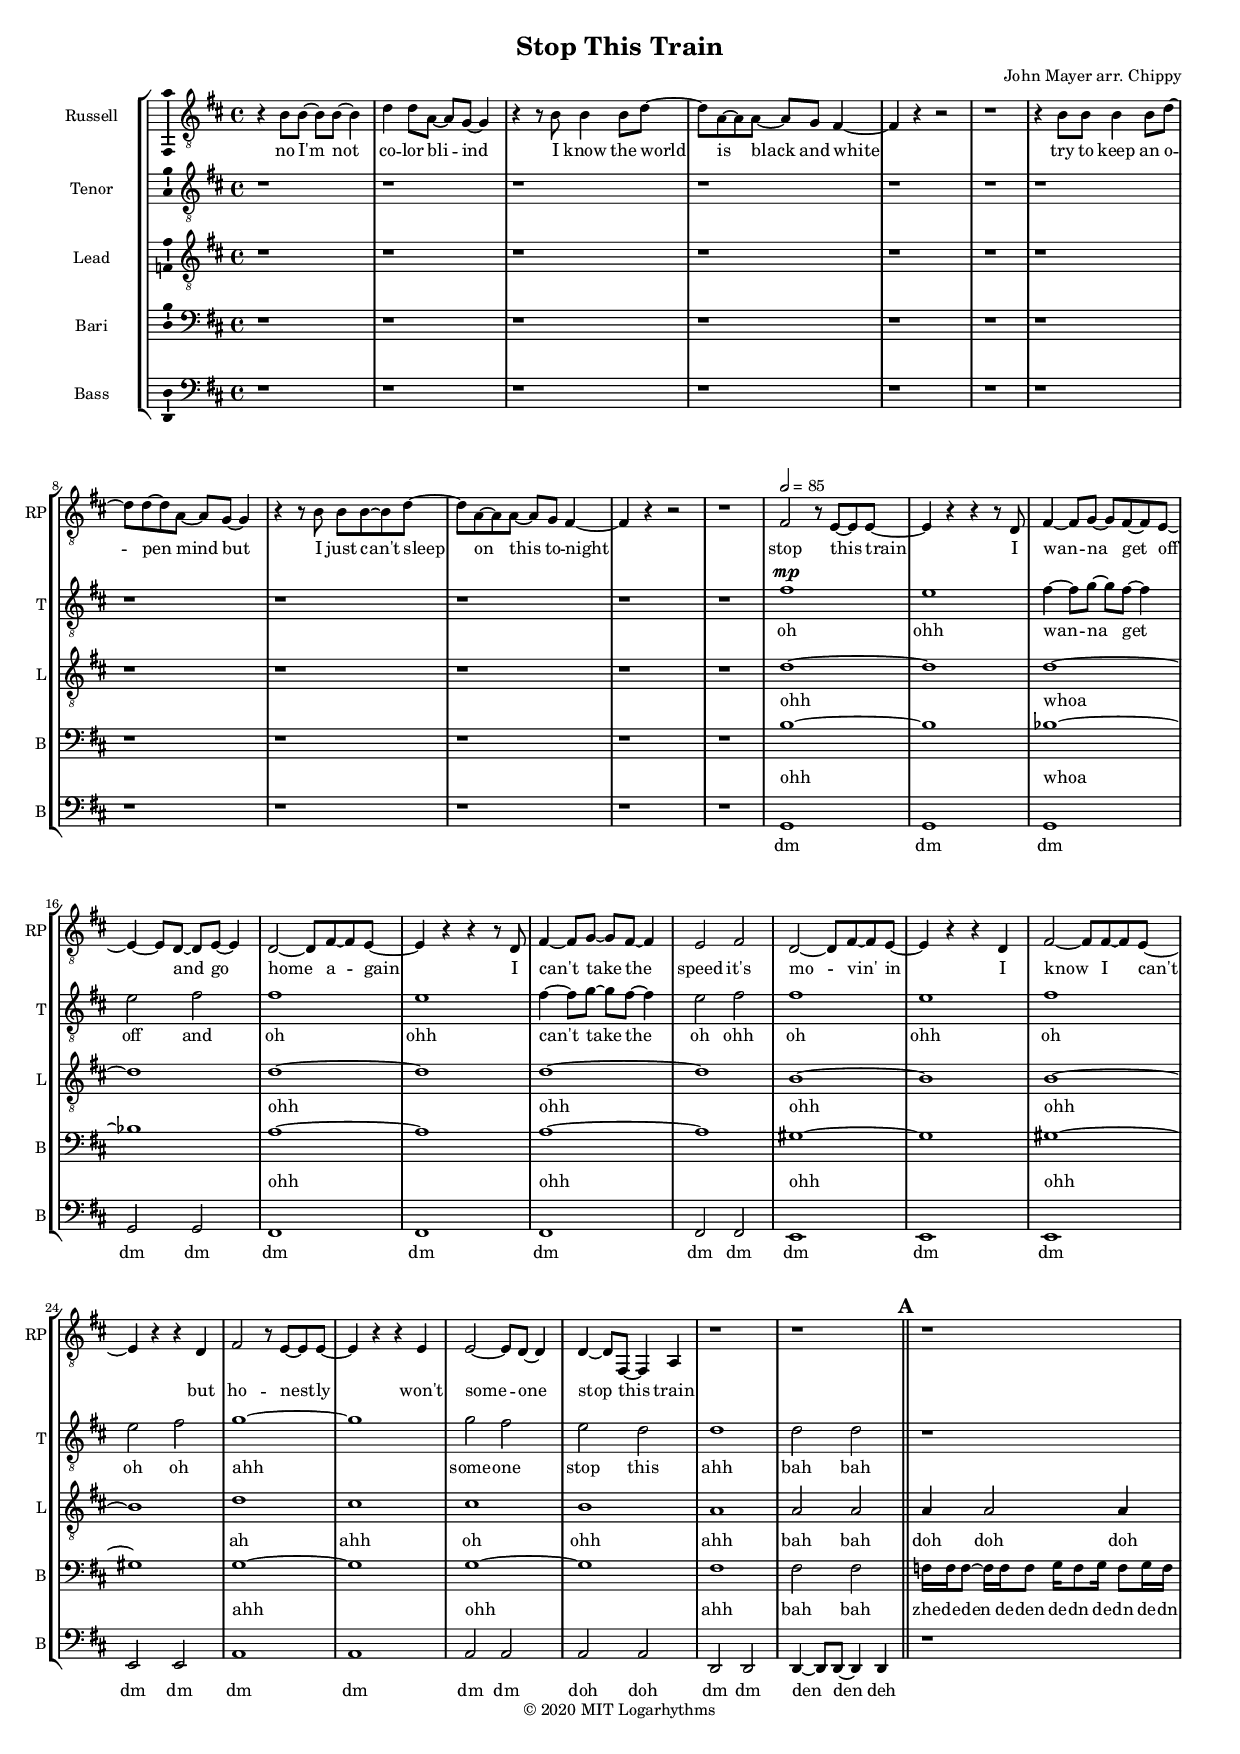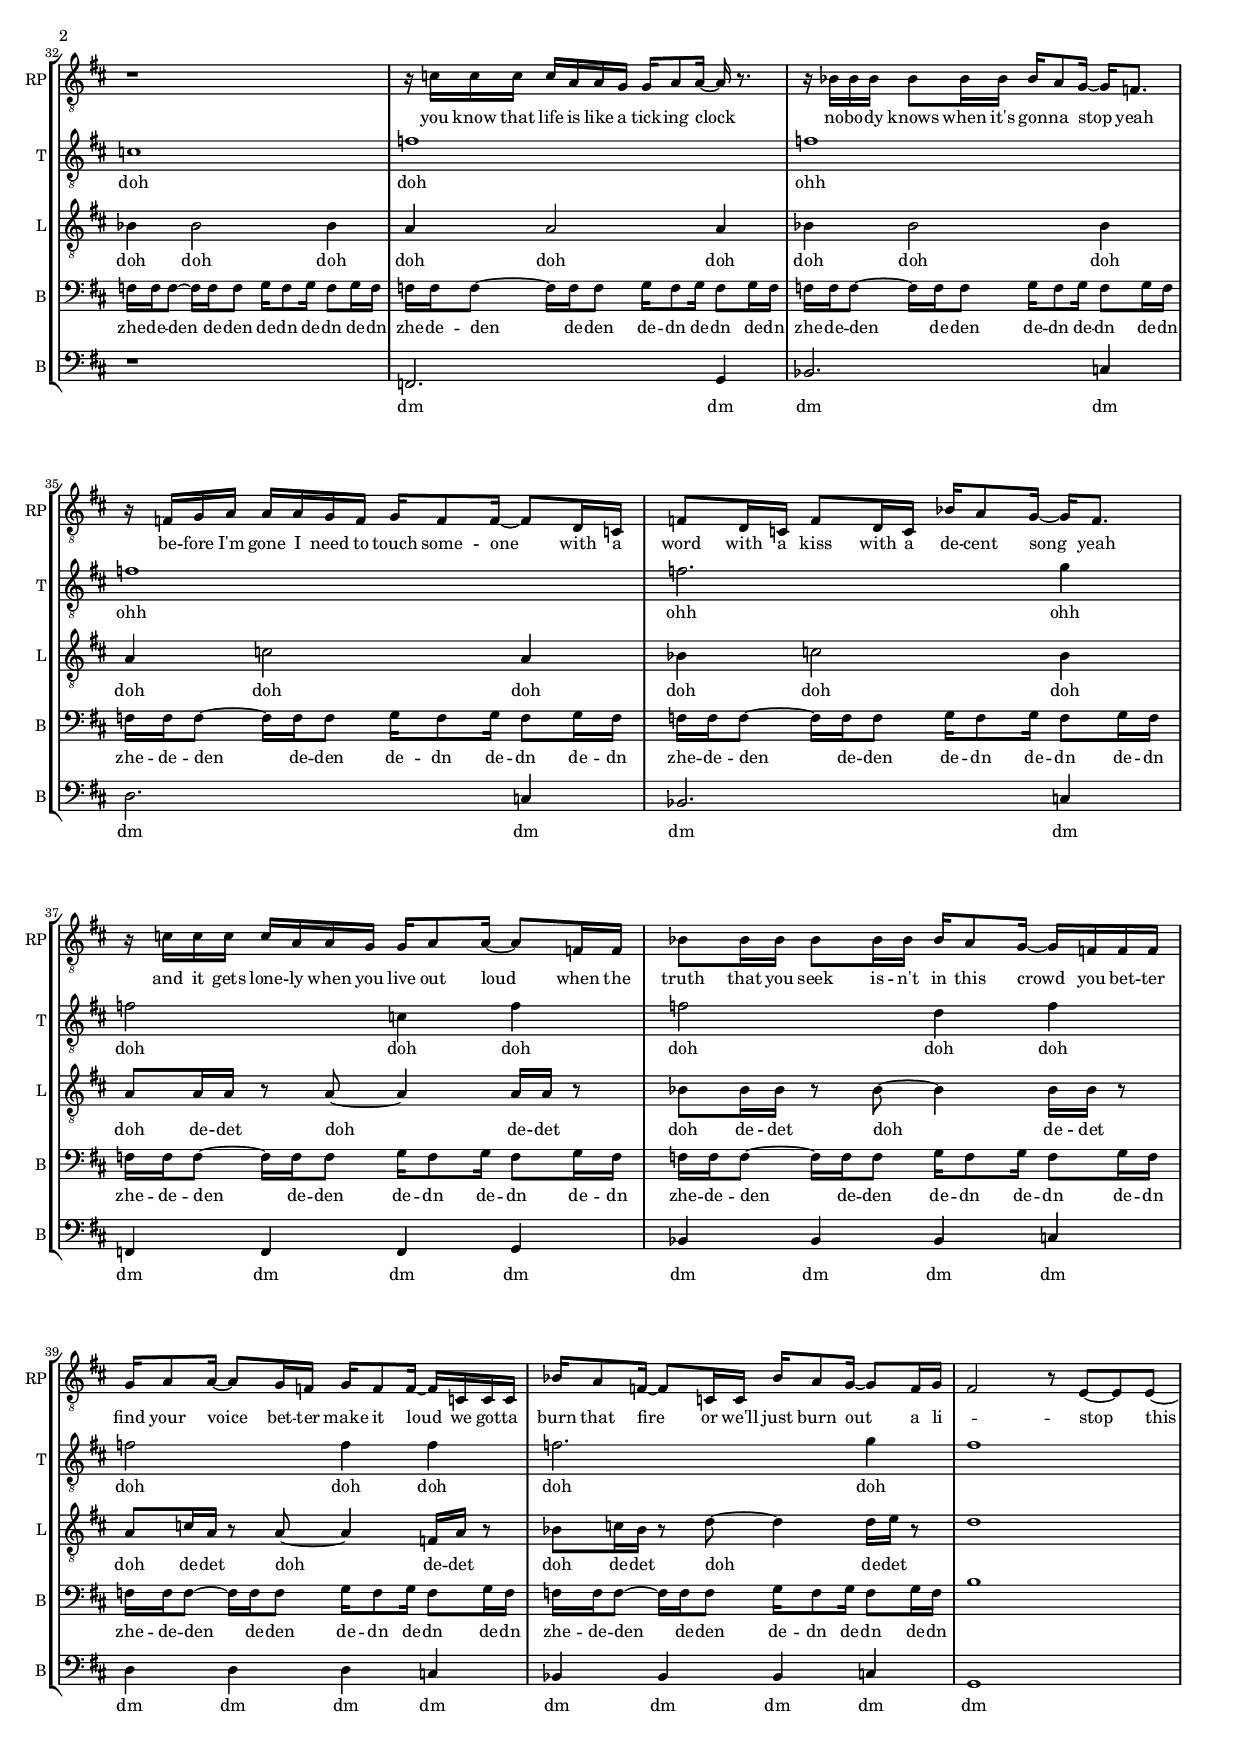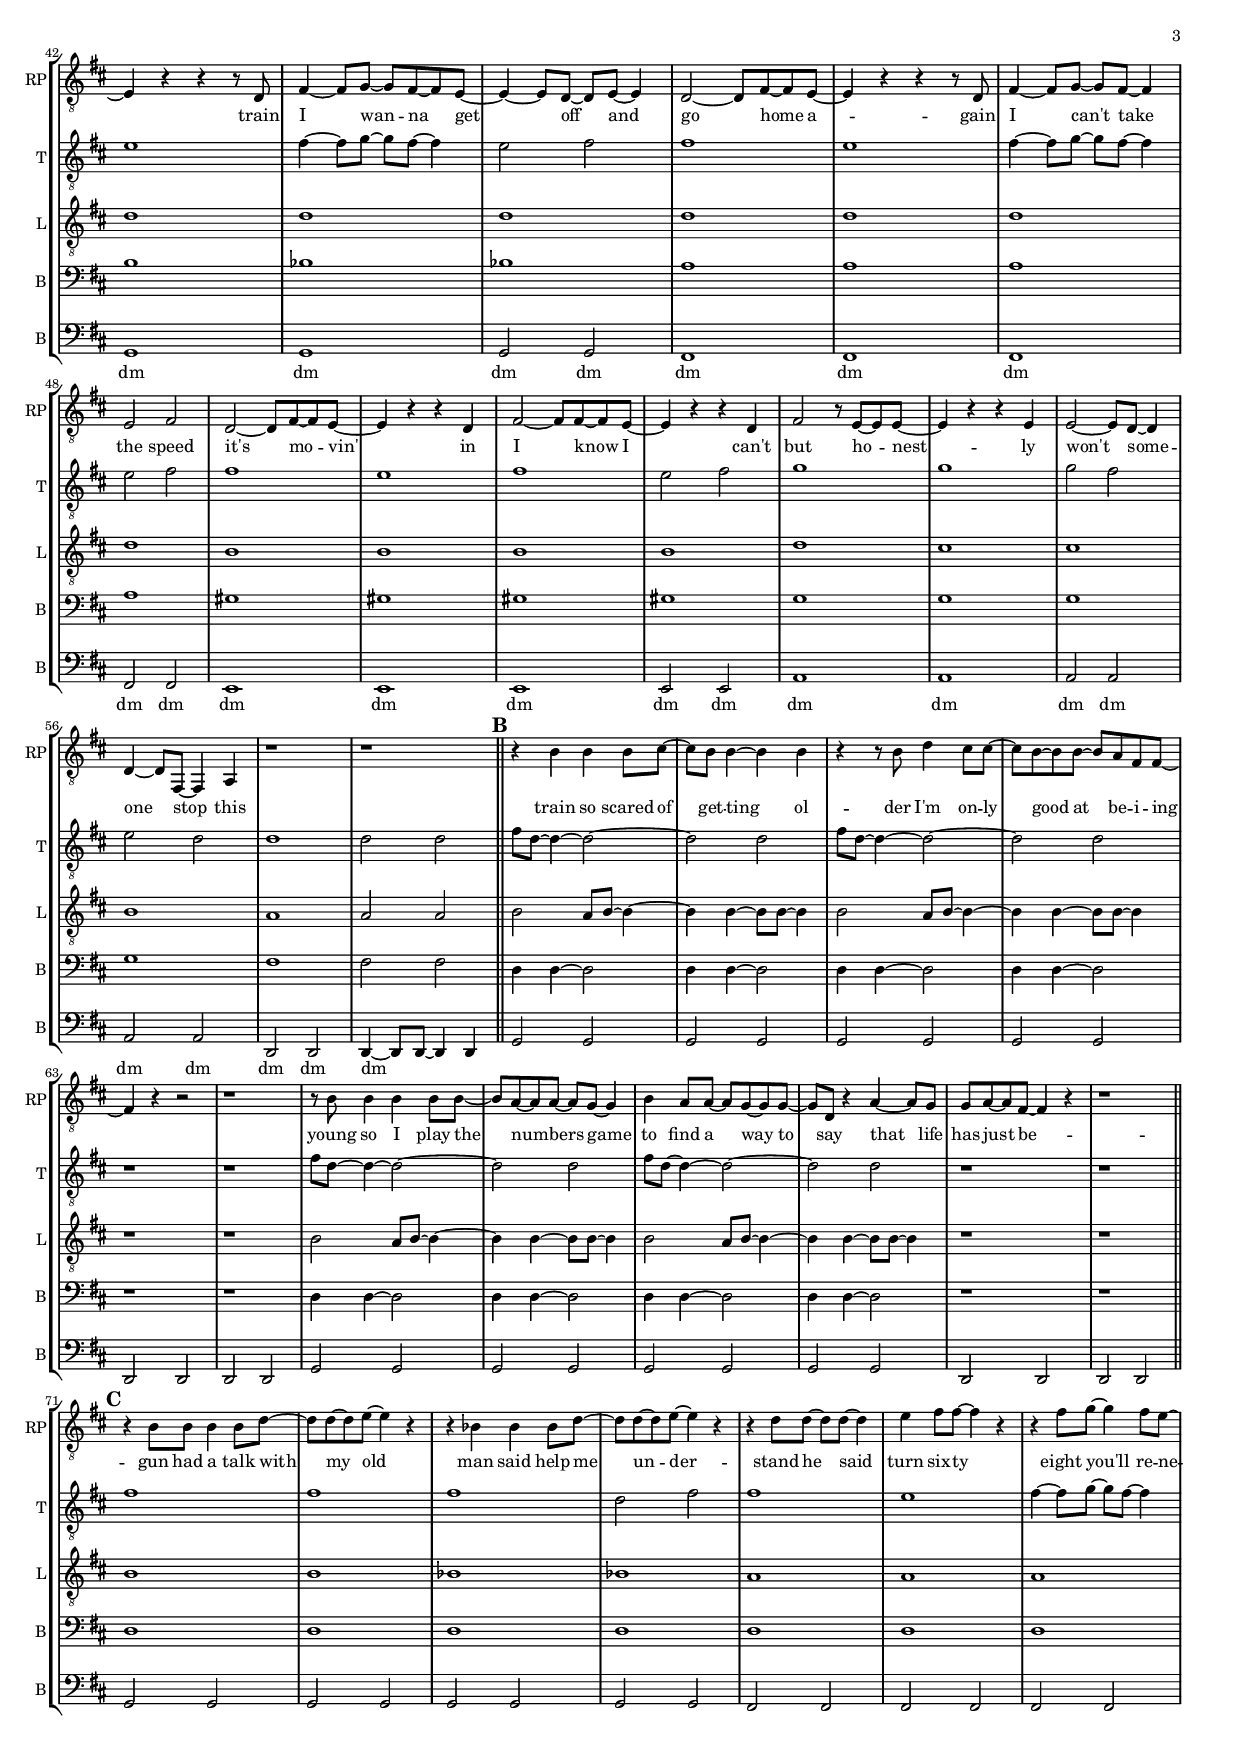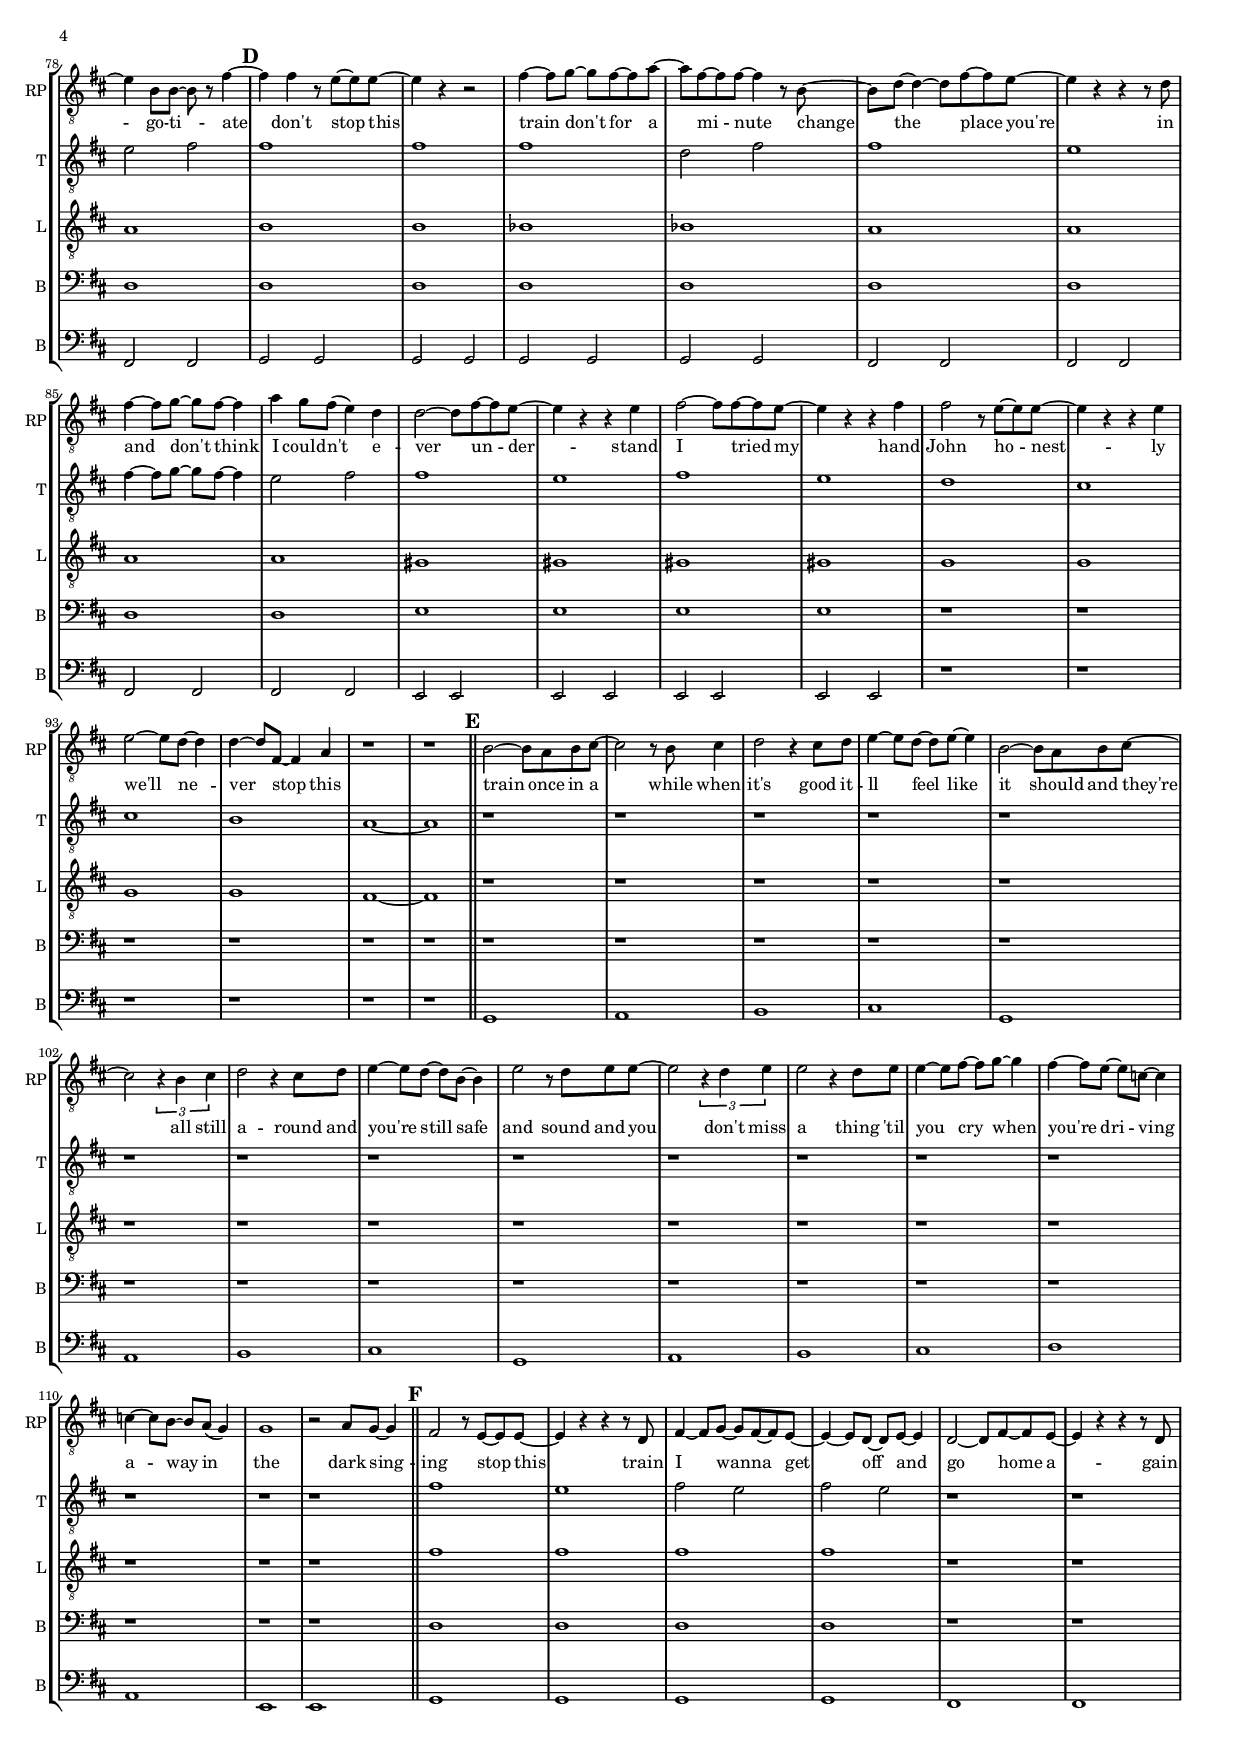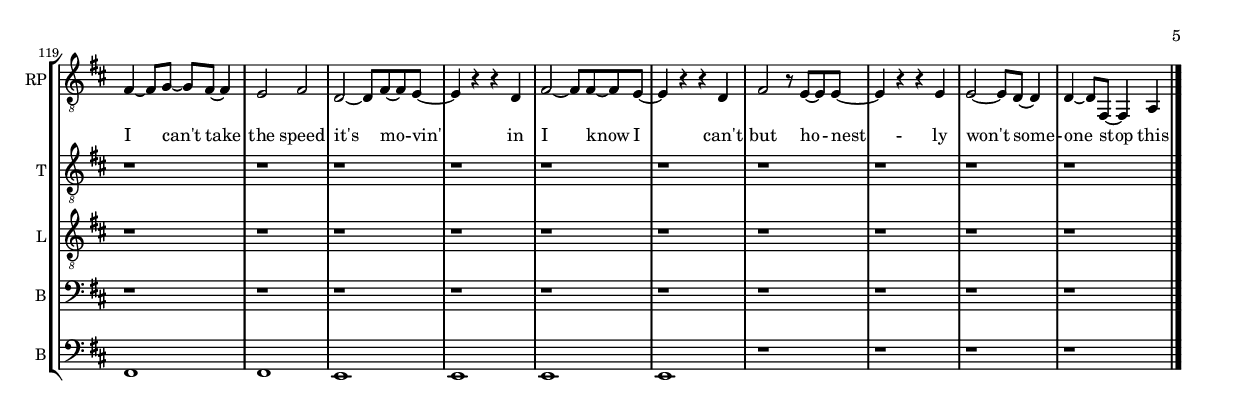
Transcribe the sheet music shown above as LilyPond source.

% score:///home/ryan/git/personal/stop-this-train/score.ly
% play:///home/ryan/git/personal/stop-this-train/media/russell.m4a:0
% play:///home/ryan/git/personal/stop-this-train/media/original.m4a:150
% play:///home/ryan/git/personal/stop-this-train/media/tori.m4a:4

\version "2.18.2"

#(set-global-staff-size 14)

\header {
  title = "Stop This Train"
  composer = "John Mayer arr. Chippy"
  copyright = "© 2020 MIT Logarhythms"
}

gSolo = { \key d \major }
gSoloLyrics = {}
gComp = { \key d \major }
gCompLyrics = {}
gRat = { \key d \major }
gRatLyrics = {}
gTenor = { \key d \major }
gTenorLyrics = {}
gLead = { \key d \major }
gLeadLyrics = {}
gBari = { \key d \major }
gBariLyrics = {}
gBass = { \key d \major }
gBassLyrics = {}


solo = \relative c' {
  r4  b8 b~  b8 b~  b4 |
  % no I'm not
  d4  d8 a~  a8 g~ g4 |
  % color bli-ind
  r4  r8 b  b4  b8 d~ |
  % I know the world
  d8 a~  a8 a~  a8 g  fis4~ |
  % is black and white

  fis4 r4 r2 |
  r1 |

  r4  b8 b  b4  b8 d~ |
  % try to keep an o-
  d8 d~  d8 a~  a8 g~ g4 |
  % pen mind but
  r4  r8 b  b8 b~  b8 d~ |
  % I just can't
  d8 a~  a8 a~  a8 g  fis4~ |
  % sleep on this tonigt

  fis4 r4 r2 |
  r1 |
}

soloLyrics = \lyricmode {
  no I'm not
  co -- lor bli -- ind
  I know the world
  is black and white

  try to keep an o --
  pen mind but
  I just can't
  sleep on this to -- night
}

comp = \relative c {
  r1 | r1 | r1 | r1 |
  r1 | r1 | r1 | r1 |
  r1 | r1 | r1 | r1 |
}

compLyrics = \lyricmode {}

rat = \relative c'' {
  r1 | r1 | r1 | r1 |
  r1 | r1 | r1 | r1 |
  r1 | r1 | r1 | r1 |
}

ratLyrics = \lyricmode {}

tenor = \relative c' {
  r1 | r1 | r1 | r1 |
  r1 | r1 | r1 | r1 |
  r1 | r1 | r1 | r1 |
}

tenorLyrics = \lyricmode {}

lead = \relative c' {
  r1 | r1 | r1 | r1 |
  r1 | r1 | r1 | r1 |
  r1 | r1 | r1 | r1 |
}

leadLyrics = \lyricmode {}

bari = \relative c' {
  r1 | r1 | r1 | r1 |
  r1 | r1 | r1 | r1 |
  r1 | r1 | r1 | r1 |
}

bariLyrics = \lyricmode {}

bass = \relative c, {
  r1 | r1 | r1 | r1 |
  r1 | r1 | r1 | r1 |
  r1 | r1 | r1 | r1 |
}

bassLyrics = \lyricmode {}


% "Export" the music to new variables

gSolo = { \gSolo \solo }
gSoloLyrics = { \gSoloLyrics \soloLyrics }
gComp = { \gComp \comp }
gCompLyrics = { \gCompLyrics \compLyrics }
gRat = { \gRat \rat }
gRatLyrics = { \gRatLyrics \ratLyrics }
gTenor = { \gTenor \tenor }
gTenorLyrics = { \gTenorLyrics \tenorLyrics }
gLead = { \gLead \lead }
gLeadLyrics = { \gLeadLyrics \leadLyrics }
gBari = { \gBari \bari }
gBariLyrics = { \gBariLyrics \bariLyrics }
gBass = { \gBass \bass }
gBassLyrics = { \gBassLyrics \bassLyrics }

% score:///home/ryan/git/personal/stop-this-train/score.ly
% play:///home/ryan/git/personal/stop-this-train/media/russell.m4a:68.75
% play:///home/ryan/git/personal/stop-this-train/media/original.m4a:96

solo = \relative c {
  \tempo 2 = 85

  fis2  r8 e~  e8 e~ |
  % stop this train
  e4  r4  r4  r8 d |
  % I
  fis4~  fis8 g~  g8 fis~  fis8 e~ |
  % wan-na get off
  e4~  e8 d~  d8 e8~  e4 |
  % and go

  d2~  d8 fis~  fis8 e~ |
  % home again
  e4  r4  r4  r8 d |
  % I
  fis4~  fis8 g~  g8 fis~  fis4 |
  % can't take the
  e2  fis2 |
  % speed it's

  d2~  d8 fis~  fis8 e~ |
  % mo-vin' in
  e4  r4  r4  d4 |
  % I
  fis2~  fis8 fis~  fis8 e~ |
  % know I can't
  e4  r4  r4  d4 |
  % but

  fis2  r8 e~  e8 e~ |
  % honestly
  e4  r4  r4  e4 |
  % won't
  e2~  e8 d~  d4 |
  % some one
  d4~  d8 fis,~  fis4  a4 |
  % stop this train

  r1 | r1 |

  \bar "||" \mark \default
}

soloLyrics = \lyricmode {
  stop this train
  I
  wan -- na get off
  and go

  home a -- gain
  I
  can't take the
  speed it's

  mo -- vin' in
  I
  know I can't
  but

  ho -- nest -- ly
  won't
  some -- one
  stop this train
}

% play:///home/ryan/git/personal/stop-this-train/media/tori.m4a:93
toricomp = \relative c' {
  d2  r8 b~  b8 b~ |
  % stop this train
  b4  r4  r2 |
  %
  d4~  d8 e~  e8 d~  d8 b~ |
  % wan-na get off
  b4~  b8 a~  a8 b8~  b4 |
  % and go
}

comp = \relative c' {
  r1 | r1 | r1 | r1 |
  r1 | r1 | r1 | r1 |
  r1 | r1 | r1 | r1 |
  r1 | r1 | r1 | r1 |
  r1 | r1 |
}

compLyrics = \lyricmode {}

rat = \relative c'' {
  r1 | r1 | r1 | r1 |
  r1 | r1 | r1 | r1 |
  r1 | r1 | r1 | r1 |
  r1 | r1 | r1 | r1 |
  r1 | r1 |
}

ratLyrics = \lyricmode {}

tenor = \relative c' {
  fis1^\mp |
  e1 |
  fis4~  fis8 g~  g8 fis~  fis4 |
  e2  fis |

  fis1 |
  e1 |
  fis4~  fis8 g~  g8 fis~  fis4 |
  e2  fis |

  fis1 |
  e1 |
  fis1 |
  e2  fis2 |

  g1~ |
  g1 |
  g2  fis2 |
  e2  d2 |

  d1 | d2  d2 |
}

tenorLyrics = \lyricmode {
  oh ohh
  wan -- na get off and
  oh ohh
  can't take the
  oh ohh
  oh ohh
  oh oh oh ahh
  some -- one stop this
  ahh bah bah
}

lead = \relative c' {
  d1~ |
  d1 |
  d1~ |
  d1 |

  d1~ |
  d1 |
  d1~ |
  d1 |

  b1~ |
  b1 |
  b1~ |
  b1 |

  d1 |
  cis1 |
  cis1 |
  b1 |

  a1 | a2  a2 |
}

leadLyrics = \lyricmode {
  ohh
  whoa
  ohh
  ohh
  ohh
  ohh
  ah ahh
  oh ohh
  ahh bah bah
}

% play:///home/ryan/git/personal/stop-this-train/media/original.m4a:110
bari = \relative c' {
  b1~ |
  b1 |
  bes1~ |
  bes1 |

  a1~ |
  a1 |
  a1~ |
  a1 |

  gis1~ |
  gis1 |
  gis1~ |
  gis1 |

  g1~ |
  g1 |
  g1~ |
  g1 |

  fis1 | fis2  fis2 |
}

bariLyrics = \lyricmode {
  ohh
  whoa
  ohh
  ohh
  ohh
  ohh
  ahh
  ohh
  ahh bah bah
}

bass = \relative c {
  g1 | g1 | g1 | g2 g |
  fis1 | fis1 | fis1 | fis2 fis |
  e1 | e1 | e1 | e2 e |
  a1 | a1 | a2 a | a2 a |
  d,2 d | d4~  d8 d~  d4  d4 |
}

bassLyrics = \lyricmode {
  dm dm dm dm dm
  dm dm dm dm dm
  dm dm dm dm dm
  dm dm dm dm doh doh
  dm dm den den deh
}


% "Export" the music to new variables

gSolo = { \gSolo \solo }
gSoloLyrics = { \gSoloLyrics \soloLyrics }
gComp = { \gComp \comp }
gCompLyrics = { \gCompLyrics \compLyrics }
gRat = { \gRat \rat }
gRatLyrics = { \gRatLyrics \ratLyrics }
gTenor = { \gTenor \tenor }
gTenorLyrics = { \gTenorLyrics \tenorLyrics }
gLead = { \gLead \lead }
gLeadLyrics = { \gLeadLyrics \leadLyrics }
gBari = { \gBari \bari }
gBariLyrics = { \gBariLyrics \bariLyrics }
gBass = { \gBass \bass }
gBassLyrics = { \gBassLyrics \bassLyrics }


solo = \relative c' {
  r1 | r1 |
  r16 c c c  c a a g  g a8 a16~  a r8. |
  r16 bes bes bes  bes8 bes16 bes  bes a8 g16~  g f8. |
  r16 f g a  a a g f  g f8 f16~  f8 d16 c |
  f8 d16 c  f8 d16 c  bes' a8 g16~  g f8. |
  r16 c' c c  c a a g  g a8 a16~  a8 f16 f |
  bes8 bes16 bes  bes8 bes16 bes  bes a8 g16~  g f f f |
  g a8 a16~  a8 g16 f  g f8 f16~  f c c c |
  bes' a8 f16~  f8 c16 c  bes' a8 g16~  g8 f16 g~ |
}

soloLyrics = \lyricmode {
  you know that life is like a tick -- ing clock
  no -- bo -- dy knows when it's gon -- na stop yeah
  be -- fore I'm gone I need to touch some -- one with a
  word with a kiss with a de -- cent song yeah

  and it gets lone -- ly when you live out loud when the
  truth that you seek is -- n't in this crowd you bet -- ter
  find your voice bet -- ter make it loud we got -- ta
  burn that fire or we'll just burn out a li --
}

comp = {
  r1 | r1 |
  r1 | r1 | r1 | r1 |
  r1 | r1 | r1 | r1 |
}

compLyrics = \lyricmode {

}

rat = {
  r1 | r1 |
  r1 | r1 | r1 | r1 |
  r1 | r1 | r1 | r1 |
}

ratLyrics = \lyricmode {

}

tenor = \relative c' {
  r1 |
  c1 |
  f1 |
  f1 |
  f1 |
  f2. g4 |
  f2 c4 f |
  f2 d4 f |
  f2 f4 f |
  f2. g4 |
}

tenorLyrics = \lyricmode {
  doh
  doh
  ohh
  ohh
  ohh ohh
  doh doh doh
  doh doh doh
  doh doh doh
  doh doh
}

lead = \relative c' {
  a4  a2  a4 |
  bes4  bes2  bes4 |
  a4  a2  a4 |
  bes4  bes2  bes4 |
  a4  c2  a4 |
  bes4  c2  bes4 |

  a8 a16 a  r8 a~  a4  a16 a r8 |
  bes8 bes16 bes  r8 bes~  bes4  bes16 bes r8 |
  a8 c16 a  r8 a~  a4  f16 a r8 |
  bes8 c16 bes  r8 d~  d4  d16 e r8 |
}

leadLyrics = \lyricmode {
  doh doh doh
  doh doh doh
  doh doh doh
  doh doh doh
  doh doh doh
  doh doh doh

  doh de -- det doh de -- det
  doh de -- det doh de -- det
  doh de -- det doh de -- det
  doh de -- det doh de -- det
}

bari = \relative c {
  f16 f f8~  f16 f f8  g16 f8 g16  f8 g16 f |
  f16 f f8~  f16 f f8  g16 f8 g16  f8 g16 f |
  f16 f f8~  f16 f f8  g16 f8 g16  f8 g16 f |
  f16 f f8~  f16 f f8  g16 f8 g16  f8 g16 f |
  f16 f f8~  f16 f f8  g16 f8 g16  f8 g16 f |
  f16 f f8~  f16 f f8  g16 f8 g16  f8 g16 f |

  f16 f f8~  f16 f f8  g16 f8 g16  f8 g16 f |
  f16 f f8~  f16 f f8  g16 f8 g16  f8 g16 f |
  f16 f f8~  f16 f f8  g16 f8 g16  f8 g16 f |
  f16 f f8~  f16 f f8  g16 f8 g16  f8 g16 f |
}

bariLyrics = \lyricmode {
  zhe -- de -- den de -- den de -- dn de -- dn de -- dn
  zhe -- de -- den de -- den de -- dn de -- dn de -- dn
  zhe -- de -- den de -- den de -- dn de -- dn de -- dn
  zhe -- de -- den de -- den de -- dn de -- dn de -- dn
  zhe -- de -- den de -- den de -- dn de -- dn de -- dn
  zhe -- de -- den de -- den de -- dn de -- dn de -- dn
  zhe -- de -- den de -- den de -- dn de -- dn de -- dn
  zhe -- de -- den de -- den de -- dn de -- dn de -- dn
  zhe -- de -- den de -- den de -- dn de -- dn de -- dn
  zhe -- de -- den de -- den de -- dn de -- dn de -- dn
}

bass = \relative c, {
  r1 | r1 |
  f2.  g4 |
  bes2.  c4 |
  d2. c4 |
  bes2. c4|
  f,4 f f g |
  bes4 bes bes c |
  d4 d d c |
  bes4 bes bes c |
}

bassLyrics = \lyricmode {
  dm dm
  dm dm
  dm dm
  dm dm
  dm dm dm dm
  dm dm dm dm
  dm dm dm dm
  dm dm dm dm
}


% "Export" the music to new variables

gSolo = { \gSolo \solo }
gSoloLyrics = { \gSoloLyrics \soloLyrics }
gComp = { \gComp \comp }
gCompLyrics = { \gCompLyrics \compLyrics }
gRat = { \gRat \rat }
gRatLyrics = { \gRatLyrics \ratLyrics }
gTenor = { \gTenor \tenor }
gTenorLyrics = { \gTenorLyrics \tenorLyrics }
gLead = { \gLead \lead }
gLeadLyrics = { \gLeadLyrics \leadLyrics }
gBari = { \gBari \bari }
gBariLyrics = { \gBariLyrics \bariLyrics }
gBass = { \gBass \bass }
gBassLyrics = { \gBassLyrics \bassLyrics }

% score:///home/ryan/git/personal/stop-this-train/score.ly
% play:///home/ryan/git/personal/stop-this-train/media/russell.m4a:68.75
% play:///home/ryan/git/personal/stop-this-train/media/original.m4a:96

solo = \relative c {
  fis2  r8 e~  e8 e~ |
  % stop this train
  e4  r4  r4  r8 d |
  % I
  fis4~  fis8 g~  g8 fis~  fis8 e~ |
  % wan-na get off
  e4~  e8 d~  d8 e8~  e4 |
  % and go

  d2~  d8 fis~  fis8 e~ |
  % home again
  e4  r4  r4  r8 d |
  % I
  fis4~  fis8 g~  g8 fis~  fis4 |
  % can't take the
  e2  fis2 |
  % speed it's

  d2~  d8 fis~  fis8 e~ |
  % mo-vin' in
  e4  r4  r4  d4 |
  % I
  fis2~  fis8 fis~  fis8 e~ |
  % know I can't
  e4  r4  r4  d4 |
  % but

  fis2  r8 e~  e8 e~ |
  % honestly
  e4  r4  r4  e4 |
  % won't
  e2~  e8 d~  d4 |
  % some one
  d4~  d8 fis,~  fis4  a4 |
  % stop this train

  r1 | r1 |

  \bar "||" \mark \default
}

soloLyrics = \lyricmode {
  stop this train
  I
  wan -- na get off
  and go

  home a -- gain
  I
  can't take the
  speed it's

  mo -- vin' in
  I
  know I can't
  but

  ho -- nest -- ly
  won't
  some -- one
  stop this train
}

% play:///home/ryan/git/personal/stop-this-train/media/tori.m4a:93
toricomp = \relative c' {
  d2  r8 b~  b8 b~ |
  % stop this train
  b4  r4  r2 |
  %
  d4~  d8 e~  e8 d~  d8 b~ |
  % wan-na get off
  b4~  b8 a~  a8 b8~  b4 |
  % and go
}

comp = \relative c' {
  r1 | r1 | r1 | r1 |
  r1 | r1 | r1 | r1 |
  r1 | r1 | r1 | r1 |
  r1 | r1 | r1 | r1 |
  r1 | r1 |
}

compLyrics = \lyricmode {}

rat = \relative c'' {
  r1 | r1 | r1 | r1 |
  r1 | r1 | r1 | r1 |
  r1 | r1 | r1 | r1 |
  r1 | r1 | r1 | r1 |
  r1 | r1 |
}

ratLyrics = \lyricmode {}

tenor = \relative c' {
  fis1 |
  e1 |
  fis4~  fis8 g~  g8 fis~  fis4 |
  e2  fis |

  fis1 |
  e1 |
  fis4~  fis8 g~  g8 fis~  fis4 |
  e2  fis |

  fis1 |
  e1 |
  fis1 |
  e2  fis2 |

  g1 |
  g1 |
  g2  fis2 |
  e2  d2 |

  d1 | d2  d2 |
}

tenorLyrics = \lyricmode {}

lead = \relative c' {
  d1 |
  d1 |
  d1 |
  d1 |

  d1 |
  d1 |
  d1 |
  d1 |

  b1 |
  b1 |
  b1 |
  b1 |

  d1 |
  cis1 |
  cis1 |
  b1 |

  a1 | a2  a2 |
}

leadLyrics = \lyricmode {}

% play:///home/ryan/git/personal/stop-this-train/media/original.m4a:110
bari = \relative c' {
  b1 |
  b1 |
  bes1 |
  bes1 |

  a1 |
  a1 |
  a1 |
  a1 |

  gis1 |
  gis1 |
  gis1 |
  gis1 |

  g1 |
  g1 |
  g1 |
  g1 |

  fis1 | fis2  fis2 |
}

bariLyrics = \lyricmode {}

bass = \relative c {
  g1 | g1 | g1 | g2 g |
  fis1 | fis1 | fis1 | fis2 fis |
  e1 | e1 | e1 | e2 e |
  a1 | a1 | a2 a | a2 a |
  d,2 d | d4~  d8 d~  d4  d4 |
}


% "Export" the music to new variables

gSolo = { \gSolo \solo }
gSoloLyrics = { \gSoloLyrics \soloLyrics }
gComp = { \gComp \comp }
gCompLyrics = { \gCompLyrics \compLyrics }
gRat = { \gRat \rat }
gRatLyrics = { \gRatLyrics \ratLyrics }
gTenor = { \gTenor \tenor }
gTenorLyrics = { \gTenorLyrics \tenorLyrics }
gLead = { \gLead \lead }
gLeadLyrics = { \gLeadLyrics \leadLyrics }
gBari = { \gBari \bari }
gBariLyrics = { \gBariLyrics \bariLyrics }
gBass = { \gBass \bass }
gBassLyrics = { \gBassLyrics \bassLyrics }

% score:///home/ryan/git/personal/stop-this-train/score.ly
% play:///home/ryan/git/personal/stop-this-train/media/russell.m4a:97.75
% play:///home/ryan/git/personal/stop-this-train/media/original.m4a:150

solo = \relative c' {
  r4  b4  b4  b8 cis~ |
  % so scared of get-
  cis8 b  b4~  b4  b4 |
  % ting older
  r4  r8 b  d4  cis8 cis~ |
  % I'm only good
  cis8 b~  b8 b~  b8 a  fis8 fis~ |
  % at being young

  fis4 r4 r2 |
  r1 |

% play:///home/ryan/git/personal/stop-this-train/media/original.m4a:160

  r8 b  b4  b4  b8 b~ |
  % so I play the num -
  b8 a~  a8 a~  a8 g~  g4 |
  % bers game to
  b4  a8 a~  a8 g~  g8 g~ |
  % find a way to say
  g8 d  r4  a'4~ a8 g |
  % that life has

  g8 a~  a8 fis~  fis4  r4 |
  % just begun
  r1 |

  \bar "||" \mark \default
}

soloLyrics = \lyricmode {
  so scared of get --
  ting ol -- der
  I'm on -- ly good
  at be -- i -- ing young

  so I play the num --
  bers game to
  find a way to say
  that life has 

  just be -- gun
}

comp = \relative c {
  r1 | r1 | r1 | r1 |
  r1 | r1 | r1 | r1 |
  r1 | r1 | r1 | r1 |
}

compLyrics = \lyricmode {}

rat = \relative c'' {
  r1 | r1 | r1 | r1 |
  r1 | r1 | r1 | r1 |
  r1 | r1 | r1 | r1 |
}

ratLyrics = \lyricmode {}

tenor = \relative c' {
  fis8 d~  d4~  d2~ |
  d2  d2 |
  fis8 d~  d4~  d2~ |
  d2  d2 |

  r1 | r1 |

  fis8 d~  d4~  d2~ |
  d2  d2 |
  fis8 d~  d4~  d2~ |
  d2  d2 |

  r1 | r1 |
}

tenorLyrics = \lyricmode {}

lead = \relative c' {
  b2  a8 b~  b4~ |
  b4  b4~  b8 b~  b4 |
  b2  a8 b~  b4~ |
  b4  b4~  b8 b~  b4 |

  r1 | r1 |

  b2  a8 b~  b4~ |
  b4  b4~  b8 b~  b4 |
  b2  a8 b~  b4~ |
  b4  b4~  b8 b~  b4 |

  r1 | r1 |
}

leadLyrics = \lyricmode {}

bari = \relative c {
  d4  d4~  d2|
  d4  d4~  d2|
  d4  d4~  d2|
  d4  d4~  d2|

  r1 | r1 |

  d4  d4~  d2|
  d4  d4~  d2|
  d4  d4~  d2|
  d4  d4~  d2|

  r1 | r1 |
}

bariLyrics = \lyricmode {}

bass = \relative c {
  g2 g2 | g2 g2 | g2 g2 | g2 g2 |
  d2 d2 | d2 d2 |
  g2 g2 | g2 g2 | g2 g2 | g2 g2 |
  d2 d2 | d2 d2 |
}

bassLyrics = \lyricmode {}


% "Export" the music to new variables

gSolo = { \gSolo \solo }
gSoloLyrics = { \gSoloLyrics \soloLyrics }
gComp = { \gComp \comp }
gCompLyrics = { \gCompLyrics \compLyrics }
gRat = { \gRat \rat }
gRatLyrics = { \gRatLyrics \ratLyrics }
gTenor = { \gTenor \tenor }
gTenorLyrics = { \gTenorLyrics \tenorLyrics }
gLead = { \gLead \lead }
gLeadLyrics = { \gLeadLyrics \leadLyrics }
gBari = { \gBari \bari }
gBariLyrics = { \gBariLyrics \bariLyrics }
gBass = { \gBass \bass }
gBassLyrics = { \gBassLyrics \bassLyrics }

% score:///home/ryan/git/personal/stop-this-train/score.ly
% play:///home/ryan/git/personal/stop-this-train/media/russell.m4a:118


% play:///home/ryan/git/personal/stop-this-train/media/original.m4a:171

solo = \relative c' {
  r4  b8 b  b4  b8 d~ |
  % had a talk with my
  d8 d~  d8 e~  e4 r4 |
  % old man
  r4  bes4  bes4  bes8 d~ |
  % said help me un-
  d8 d~  d8 e~  e4 r4 |
  % der stand

% play:///home/ryan/git/personal/stop-this-train/media/original.m4a:177.2

  r4  d8 d~  d8 d~  d4 |
  % he said turn
  e4  fis8 fis~  fis4  r4 |
  % sixty eight
  r4  fis8 g~  g4  fis8 e~ |
  % you'll renego-
  e4  b8 b~  b8 r  fis'4~ |
  % tiate don't

  \mark \default

% play:///home/ryan/git/personal/stop-this-train/media/original.m4a:182

  fis4  fis4  r8 e~  e8 e~ |
  % stop this train
  e4  r4  r2 |
  %
  fis4~  fis8 g~  g8 fis~  fis8 a~ |
  % don't for a mi-
  a8 fis~  fis8 fis~  fis4  r8 b,~ |
  % nute change the 

% play:///home/ryan/git/personal/stop-this-train/media/original.m4a:187

  b8 d~  d4~  d8 fis~  fis8 e~ |
  % place you're in
  e4  r4  r4  r8 d |
  % and
  fis4~  fis8 g~  g8 fis~  fis4 |
  % don't think I
  a4  g8 fis(  e4)  d4 |
  % couldn't ever

% play:///home/ryan/git/personal/stop-this-train/media/original.m4a:193

  d2~  d8 fis~  fis8 e~ |
  % understand
  e4  r4  r4  e4 |
  % I
  fis2~  fis8 fis~  fis8 e~ |
  % tried my hand
  e4  r4  r4  fis4 |
  % john

% play:///home/ryan/git/personal/stop-this-train/media/original.m4a:198.7

  fis2  r8 e~  e8 e~ |
  % honestly
  e4  r4  r4  e4 |
  % we'll ne-
  e2~  e8 d~  d4 |
  % ver
  d4~  d8 fis,~  fis4  a4 |
  % stop this train

  r1 | r1 |

  \bar "||" \mark \default
}

soloLyrics = \lyricmode {
  had a talk with my
  old man
  said help me un --
  der -- stand

  he said turn
  six -- ty eight
  you'll re -- ne -- go --
  ti -- ate don't

  stop this train
  don't for a mi --
  nute change the

  place you're in
  and
  don't think I
  could -- n't e -- ver

  un -- der -- stand
  I
  tried my hand
  John

  ho -- nest -- ly
  we'll ne --
  ver
  stop this train
}

comp = \relative c' {
  r1 | r1 | r1 | r1 |
  r1 | r1 | r1 | r1 |
  r1 | r1 | r1 | r1 |
  r1 | r1 | r1 | r1 |
  r1 | r1 | r1 | r1 |
  r1 | r1 | r1 | r1 |
  r1 | r1 |
}

compLyrics = \lyricmode {}

rat = \relative c'' {
  r1 | r1 | r1 | r1 |
  r1 | r1 | r1 | r1 |
  r1 | r1 | r1 | r1 |
  r1 | r1 | r1 | r1 |
  r1 | r1 | r1 | r1 |
  r1 | r1 | r1 | r1 |
  r1 | r1 |
}

ratLyrics = \lyricmode {}

tenor = \relative c' {
  fis1 |
  fis1 |
  fis1 |
  d2  fis |

  fis1 |
  e1 |
  fis4~  fis8 g~  g8 fis~  fis4 |
  e2  fis2 |

  fis1 |
  fis1 |
  fis1 |
  d2  fis |

  fis1 |
  e1 |
  fis4~  fis8 g~  g8 fis~  fis4 |
  e2  fis2 |

  fis1 |
  e1 |
  fis1 |
  e1 |

  d1 |
  cis1 |
  cis1 |
  b1 |

  a1~ | a1 |
}

tenorLyrics = \lyricmode {}

lead = \relative c' {
  b1 |
  b1 |
  bes1 |
  bes1 |

  a1 |
  a1 |
  a1 |
  a1 |

  b1 |
  b1 |
  bes1 |
  bes1 |

  a1 |
  a1 |
  a1 |
  a1 |

  gis1 |
  gis1 |
  gis1 |
  gis1 |

  g1 |
  g1 |
  g1 |
  g1 |

  fis1~ | fis1 |
}

leadLyrics = \lyricmode {}

% play:///home/ryan/git/personal/stop-this-train/media/original.m4a:110
bari = \relative c {
  d1 |
  d1 |
  d1 |
  d1 |

  d1 |
  d1 |
  d1 |
  d1 |

  d1 |
  d1 |
  d1 |
  d1 |

  d1 |
  d1 |
  d1 |
  d1 |

  e1 |
  e1 |
  e1 |
  e1 |

  r1 |
  r1 |
  r1 |
  r1 |

  r1 | r1 |
}

bariLyrics = \lyricmode {}

bass = \relative c {
  g2  g |
  g2  g |
  g2  g |
  g2  g |

  fis2  fis |
  fis2  fis |
  fis2  fis |
  fis2  fis |

  g2  g |
  g2  g |
  g2  g |
  g2  g |

  fis2  fis |
  fis2  fis |
  fis2  fis |
  fis2  fis |

  e2  e |
  e2  e |
  e2  e |
  e2  e |

  r1 | r1 | r1 | r1 |
  r1 | r1 |
}

bassLyrics = \lyricmode {}


% "Export" the music to new variables

gSolo = { \gSolo \solo }
gSoloLyrics = { \gSoloLyrics \soloLyrics }
gComp = { \gComp \comp }
gCompLyrics = { \gCompLyrics \compLyrics }
gRat = { \gRat \rat }
gRatLyrics = { \gRatLyrics \ratLyrics }
gTenor = { \gTenor \tenor }
gTenorLyrics = { \gTenorLyrics \tenorLyrics }
gLead = { \gLead \lead }
gLeadLyrics = { \gLeadLyrics \leadLyrics }
gBari = { \gBari \bari }
gBariLyrics = { \gBariLyrics \bariLyrics }
gBass = { \gBass \bass }
gBassLyrics = { \gBassLyrics \bassLyrics }

% score:///home/ryan/git/personal/stop-this-train/score.ly
% play:///home/ryan/git/personal/stop-this-train/media/russell.m4a:161

% play:///home/ryan/git/personal/stop-this-train/media/original.m4a:214

solo = \relative c' {
  b2~  b8 a  b8 cis~ |
  % once in a while
  cis2  r8 b  cis4 |
  % when it's
  d2  r4  cis8 d |
  % good it'll
  e4~  e8 d~  d8 e~  e4 |
  % feel like it

% play:///home/ryan/git/personal/stop-this-train/media/original.m4a:220

  b2~  b8 a  b8 cis~ |
  % should and they're
  cis2  \tuplet 3/2 { r4 b cis } |
  % all still a-
  d2  r4  cis8 d |
  % round and you're
  e4~  e8 d~  d8 b~  b4 |
  % still safe and

% play:///home/ryan/git/personal/stop-this-train/media/original.m4a:225.7

  e2  r8 d  e8 e~ |
  % sound and you don't
  e2  \tuplet 3/2 { r4 d e } |
  % miss a
  e2  r4  d8 e |
  % thing 'til you
  e4~  e8 fis~  fis8 g~  g4  |
  % cry when you're

% play:///home/ryan/git/personal/stop-this-train/media/original.m4a:230.5

  fis4~  fis8 e~  e8 c~  c4  |
  % driving a-
  c4~  c8 b~  b8 a(  g4)  |
  % way in the
  g1 |
  % dark
  r2  a8 g~  g4 |
  % singing

  \bar "||" \mark \default
}

soloLyrics = \lyricmode {
  once in a while
  when it's
  good it -- ll
  feel like it

  should and they're
  all still a --
  round and you're
  still safe and

  sound and you don't
  miss a
  thing 'til you
  cry when you're

  dri -- ving a --
  way in the
  dark
  sing -- ing
}

comp = {
  r1 | r1 | r1 | r1 |
  r1 | r1 | r1 | r1 |
  r1 | r1 | r1 | r1 |
  r1 | r1 | r1 | r1 |
}

compLyrics = \lyricmode {}

rat = {
  r1 | r1 | r1 | r1 |
  r1 | r1 | r1 | r1 |
  r1 | r1 | r1 | r1 |
  r1 | r1 | r1 | r1 |
}

ratLyrics = \lyricmode {}

tenor = \relative c' {
  r1 | r1 | r1 | r1 |
  r1 | r1 | r1 | r1 |
  r1 | r1 | r1 | r1 |
  r1 | r1 | r1 | r1 |
}

tenorLyrics = \lyricmode {}

lead = \relative c' {
  r1 | r1 | r1 | r1 |
  r1 | r1 | r1 | r1 |
  r1 | r1 | r1 | r1 |
  r1 | r1 | r1 | r1 |
}

leadLyrics = \lyricmode {}

bari = \relative c {
  r1 | r1 | r1 | r1 |
  r1 | r1 | r1 | r1 |
  r1 | r1 | r1 | r1 |
  r1 | r1 | r1 | r1 |
}

bariLyrics = \lyricmode {}

bass = \relative c {
  g1 | a1 | b1 | cis1 |
  g1 | a1 | b1 | cis1 |
  g1 | a1 | b1 | cis1 |
  d1 | a1 | e1 | e1 |
}

bassLyrics = \lyricmode {}


% "Export" the music to new variables

gSolo = { \gSolo \solo }
gSoloLyrics = { \gSoloLyrics \soloLyrics }
gComp = { \gComp \comp }
gCompLyrics = { \gCompLyrics \compLyrics }
gRat = { \gRat \rat }
gRatLyrics = { \gRatLyrics \ratLyrics }
gTenor = { \gTenor \tenor }
gTenorLyrics = { \gTenorLyrics \tenorLyrics }
gLead = { \gLead \lead }
gLeadLyrics = { \gLeadLyrics \leadLyrics }
gBari = { \gBari \bari }
gBariLyrics = { \gBariLyrics \bariLyrics }
gBass = { \gBass \bass }
gBassLyrics = { \gBassLyrics \bassLyrics }


solo = \relative c {
  fis2  r8 e~  e8 e~ |
  % stop this train
  e4  r4  r4  r8 d |
  % I
  fis4~  fis8 g~  g8 fis~  fis8 e~ |
  % wan-na get off
  e4~  e8 d~  d8 e8~  e4 |
  % and go

  d2~  d8 fis~  fis8 e~ |
  % home again
  e4  r4  r4  r8 d |
  % I
  fis4~  fis8 g~  g8 fis~  fis4 |
  % can't take the
  e2  fis2 |
  % speed it's

  d2~  d8 fis~  fis8 e~ |
  % mo-vin' in
  e4  r4  r4  d4 |
  % I
  fis2~  fis8 fis~  fis8 e~ |
  % know I can't
  e4  r4  r4  d4 |
  % but

  fis2  r8 e~  e8 e~ |
  % honestly
  e4  r4  r4  e4 |
  % won't
  e2~  e8 d~  d4 |
  % some one
  d4~  d8 fis,~  fis4  a4 |
  % stop this train

  \bar "|."
}

soloLyrics = \lyricmode {
  stop this train
  I
  wan -- na get off
  and go

  home a -- gain
  I
  can't take the
  speed it's

  mo -- vin' in
  I
  know I can't
  but

  ho -- nest -- ly
  won't
  some -- one
  stop this train
}

comp = \relative c' {
  r1 | r1 | r1 | r1 |
  r1 | r1 | r1 | r1 |
  r1 | r1 | r1 | r1 |
  r1 | r1 | r1 | r1 |
}

compLyrics = \lyricmode {}

rat = \relative c'' {
  r1 | r1 | r1 | r1 |
  r1 | r1 | r1 | r1 |
  r1 | r1 | r1 | r1 |
  r1 | r1 | r1 | r1 |
}

ratLyrics = \lyricmode {}

tenor = \relative c' {
  fis1 | e1 | fis2 e2 | fis2 e2 |

  r1 | r1 | r1 | r1 |
  r1 | r1 | r1 | r1 |
  r1 | r1 | r1 | r1 |
}

tenorLyrics = \lyricmode {}

lead = \relative c' {
  fis1 | fis1 | fis1 | fis1 |
  r1 | r1 | r1 | r1 |
  r1 | r1 | r1 | r1 |
  r1 | r1 | r1 | r1 |
}

leadLyrics = \lyricmode {}

bari = \relative c {
  d1 | d1 | d1 | d1 |
  r1 | r1 | r1 | r1 |
  r1 | r1 | r1 | r1 |
  r1 | r1 | r1 | r1 |
}

bariLyrics = \lyricmode {}

bass = \relative c {
  g1 | g1 | g1 | g1 |
  fis1 | fis1 | fis1 | fis1 |
  e1 | e1 | e1 | e1 |
  r1 | r1 | r1 | r1 |
}

bassLyrics = \lyricmode {}


% "Export" the music to new variables

gSolo = { \gSolo \solo }
gSoloLyrics = { \gSoloLyrics \soloLyrics }
gComp = { \gComp \comp }
gCompLyrics = { \gCompLyrics \compLyrics }
gRat = { \gRat \rat }
gRatLyrics = { \gRatLyrics \ratLyrics }
gTenor = { \gTenor \tenor }
gTenorLyrics = { \gTenorLyrics \tenorLyrics }
gLead = { \gLead \lead }
gLeadLyrics = { \gLeadLyrics \leadLyrics }
gBari = { \gBari \bari }
gBariLyrics = { \gBariLyrics \bariLyrics }
gBass = { \gBass \bass }
gBassLyrics = { \gBassLyrics \bassLyrics }


\score {
  \new StaffGroup = partsStaff <<
    \new Staff \with {
        instrumentName = #"Russell"
        shortInstrumentName = #"RP"
    }{
      \set Score.markFormatter = #format-mark-box-alphabet

      \set Staff.midiInstrument = #"acoustic grand"
      \set Staff.midiMaximumVolume = 0.6
      \clef "treble_8"
      \new Voice = "Russell" { \gSolo }
    }
    \new Lyrics \lyricsto "Russell" { \gSoloLyrics }
    %\new Staff \with {
    %    instrumentName = #"Comp"
    %    shortInstrumentName = #"C"
    %}{
    %  \set Staff.midiInstrument = #"acoustic grand"
    %  \set Staff.midiMaximumVolume = 0.4
    %  \clef "treble_8"
    %  \new Voice = "Comp" { \gComp }
    %}
    %\new Lyrics \lyricsto "Comp" { \gCompLyrics }
    %\new Staff \with {
    %    instrumentName = #"RAT"
    %    shortInstrumentName = #"R"
    %}{
    %  \set Staff.midiInstrument = #"acoustic grand"
    %  \set Staff.midiMaximumVolume = 0.6
    %  \clef "treble_8"
    %  \new Voice = "RAT" { \gRat }
    %}
    %\new Lyrics \lyricsto "RAT" { \gRatLyrics }
    \new Staff \with {
        instrumentName = #"Tenor"
        shortInstrumentName = #"T"
    }{
      \set Staff.midiInstrument = #"acoustic guitar (nylon)"
      \set Staff.midiMaximumVolume = 0.9
      \clef "treble_8"
      \new Voice = "Tenor" { \gTenor }
    }
    \new Lyrics \lyricsto "Tenor" { \gTenorLyrics }
    \new Staff \with {
        instrumentName = #"Lead"
        shortInstrumentName = #"L"
    }{
      \set Staff.midiInstrument = #"acoustic guitar (nylon)"
      \set Staff.midiMaximumVolume = 0.9
      \clef "treble_8"
      \new Voice = "Lead" { \gLead }
    }
    \new Lyrics \lyricsto "Lead" { \gLeadLyrics }
    \new Staff \with {
        instrumentName = #"Bari"
        shortInstrumentName = #"B"
    }{
      \set Staff.midiInstrument = #"acoustic guitar (nylon)"
      \set Staff.midiMaximumVolume = 0.9
      \clef "bass"
      \new Voice = "Bari" { \gBari }
    }
    \new Lyrics \lyricsto "Bari" { \gBariLyrics }
    \new Staff \with {
        instrumentName = #"Bass"
        shortInstrumentName = #"B"
    }{
      \set Staff.midiInstrument = #"acoustic bass"
      \set Staff.midiMaximumVolume = 1.5
      \clef "bass"
      \new Voice = "Bass" { \gBass }
    }
    \new Lyrics \lyricsto "Bass" { \gBassLyrics }
  >>
  \layout {
    \context {
      \Voice
      \consists "Ambitus_engraver"
    }
  }
  \midi {}
}

